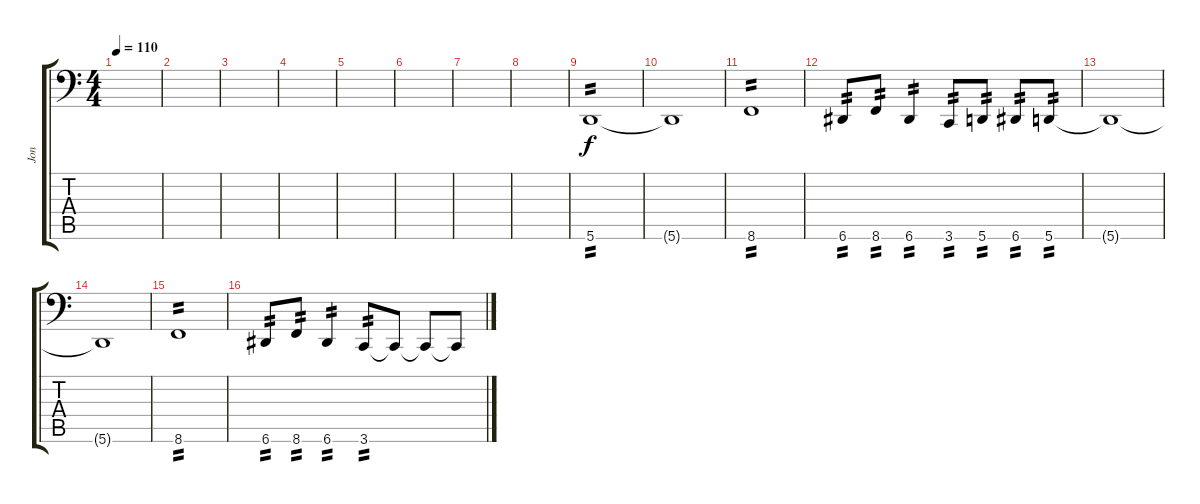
\track ("Jon" "Jon") {instrument electricbasspick}
\staff {score tabs}
\tuning (B2 Gb2 D2 A1 E1 A0) {hide}
\ts (4 4)
\tempo 110
\clef f4
\ks c
|
|
|
|
|
|
|
|
5.6.1{tp 2} |
5.6{t}.1 |
8.6.1{tp 2} |
6.6.8{tp 2} 8.6.8{tp 2} 6.6.4{tp 2} 3.6.8{tp 2} 5.6.8{tp 2} 6.6.8{tp 2} 5.6.8{tp 2} |
5.6{t}.1 |
5.6{t}.1 |
8.6.1{tp 2} |
6.6.8{tp 2} 8.6.8{tp 2} 6.6.4{tp 2} 3.6.8{tp 2} 3.6{t}.8 3.6{t}.8 3.6{t}.8
